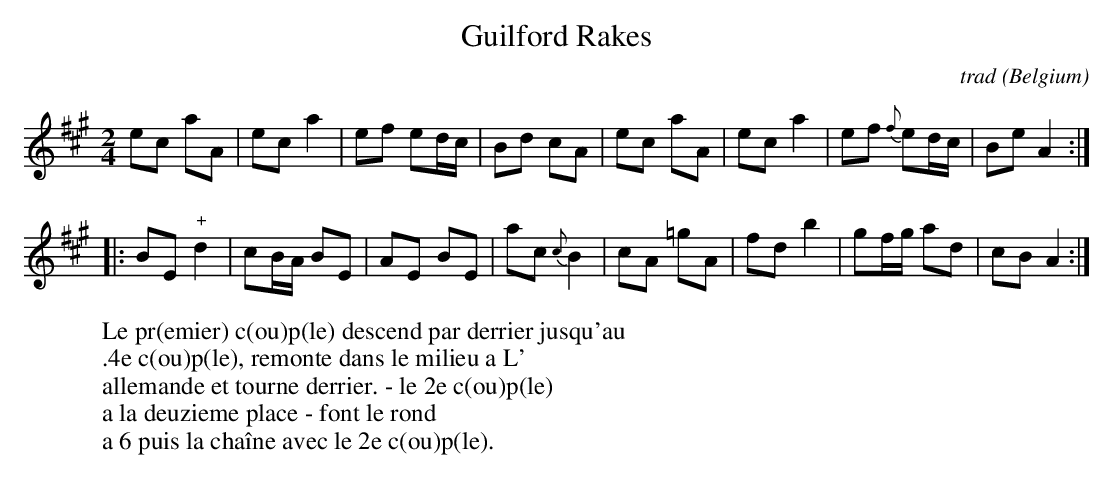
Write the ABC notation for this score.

X:1
T:Guilford Rakes
C:trad
O:Belgium
M:2/4
L:1/8
K:Amaj
ec aA|ec a2|ef ed/2c/2|Bd cA|ec aA|eca2|ef {f}ed/2c/2|Be A2:|
|:BE "+"d2|cB/2A/2 BE|AE BE|ac {c}B2|cA =gA|fd b2|gf/2g/2 ad|cB A2:|]
W:Le pr(emier) c(ou)p(le) descend par derrier jusqu'au
W:.4e c(ou)p(le), remonte dans le milieu a L'
W:allemande et tourne derrier. - le 2e c(ou)p(le)
W:a la deuzieme place - font le rond
W:a 6 puis la chaîne avec le 2e c(ou)p(le).
